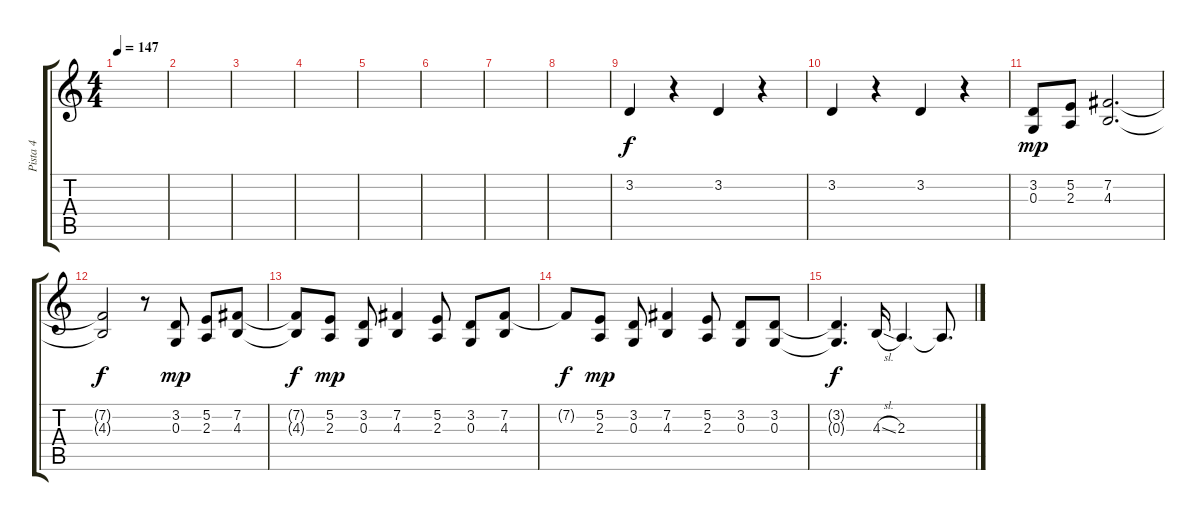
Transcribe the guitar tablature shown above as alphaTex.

\track ("Pista 4" "Pista 4") {instrument altosax}
\staff {score tabs}
\tuning (E4 B3 G3 D3 A2 E2) {hide}
\ts (4 4)
\tempo 147
\clef g2
\ks c
|
|
|
|
|
|
|
|
3.2.4 r.4 3.2.4 r.4 |
3.2.4 r.4 3.2.4 r.4 |
(3.2 0.3).8{dy mp} (5.2 2.3).8 (7.2 4.3).2{d} |
(7.2{t} 4.3{t}).2{dy f} r.8 (3.2 0.3).8{dy mp} (5.2 2.3).8 (7.2 4.3).8 |
(7.2{t} 4.3{t}).8{dy f} (5.2 2.3).8{dy mp} (3.2 0.3).8 (7.2 4.3).4 (5.2 2.3).8 (3.2 0.3).8 (7.2 4.3).8 |
7.2{t}.8{dy f} (5.2 2.3).8{dy mp} (3.2 0.3).8 (7.2 4.3).4 (5.2 2.3).8 (3.2 0.3).8 (3.2 0.3).8 |
(3.2{t} 0.3{t}).4{d dy f} 4.3{sl}.16 2.3.4{d} 2.3{t}.8{d}
